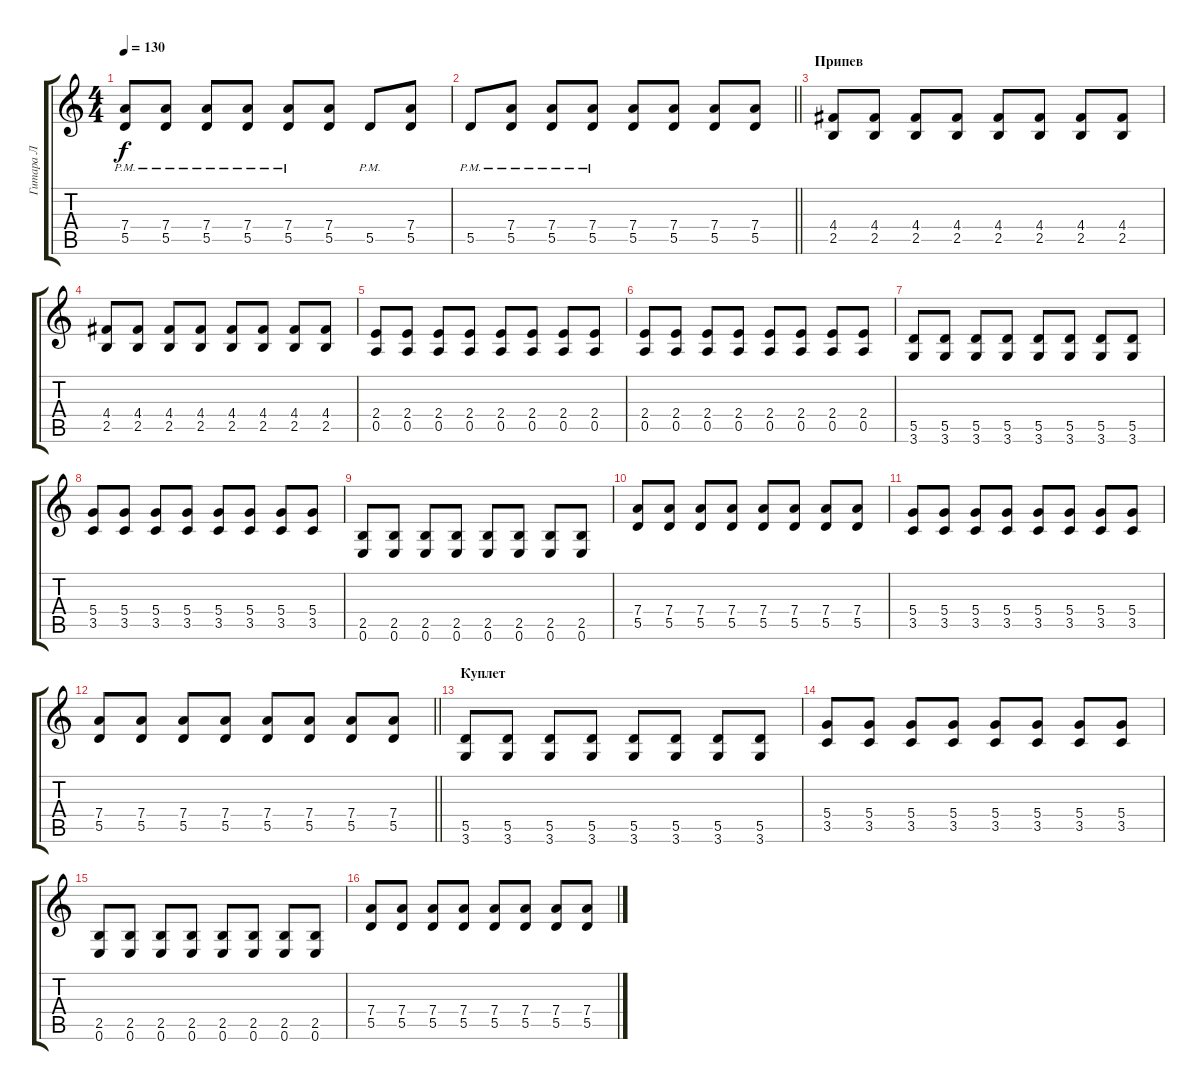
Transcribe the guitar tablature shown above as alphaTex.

\track ("Гитара Л" "Гитара Л") {instrument distortionguitar}
\staff {score tabs}
\tuning (E4 B3 G3 D3 A2 E2) {hide}
\ts (4 4)
\tempo 130
\clef g2
\ks c
(7.4{pm} 5.5{pm}).8{dy f} (7.4{pm} 5.5{pm}).8 (7.4{pm} 5.5{pm}).8 (7.4{pm} 5.5{pm}).8 (7.4{pm} 5.5{pm}).8 (7.4 5.5).8 5.5{pm}.8 (7.4 5.5).8 |
\barLineRight lightlight
5.5{pm}.8 (7.4{pm} 5.5{pm}).8 (7.4{pm} 5.5{pm}).8 (7.4{pm} 5.5{pm}).8 (7.4 5.5).8 (7.4 5.5).8 (7.4 5.5).8 (7.4 5.5).8 |
\section ("" "Припев")
(4.4 2.5).8 (4.4 2.5).8 (4.4 2.5).8 (4.4 2.5).8 (4.4 2.5).8 (4.4 2.5).8 (4.4 2.5).8 (4.4 2.5).8 |
(4.4 2.5).8 (4.4 2.5).8 (4.4 2.5).8 (4.4 2.5).8 (4.4 2.5).8 (4.4 2.5).8 (4.4 2.5).8 (4.4 2.5).8 |
(2.4 0.5).8 (2.4 0.5).8 (2.4 0.5).8 (2.4 0.5).8 (2.4 0.5).8 (2.4 0.5).8 (2.4 0.5).8 (2.4 0.5).8 |
(2.4 0.5).8 (2.4 0.5).8 (2.4 0.5).8 (2.4 0.5).8 (2.4 0.5).8 (2.4 0.5).8 (2.4 0.5).8 (2.4 0.5).8 |
(5.5 3.6).8 (5.5 3.6).8 (5.5 3.6).8 (5.5 3.6).8 (5.5 3.6).8 (5.5 3.6).8 (5.5 3.6).8 (5.5 3.6).8 |
(5.4 3.5).8 (5.4 3.5).8 (5.4 3.5).8 (5.4 3.5).8 (5.4 3.5).8 (5.4 3.5).8 (5.4 3.5).8 (5.4 3.5).8 |
(2.5 0.6).8 (2.5 0.6).8 (2.5 0.6).8 (2.5 0.6).8 (2.5 0.6).8 (2.5 0.6).8 (2.5 0.6).8 (2.5 0.6).8 |
(7.4 5.5).8 (7.4 5.5).8 (7.4 5.5).8 (7.4 5.5).8 (7.4 5.5).8 (7.4 5.5).8 (7.4 5.5).8 (7.4 5.5).8 |
(5.4 3.5).8 (5.4 3.5).8 (5.4 3.5).8 (5.4 3.5).8 (5.4 3.5).8 (5.4 3.5).8 (5.4 3.5).8 (5.4 3.5).8 |
\barLineRight lightlight
(7.4 5.5).8 (7.4 5.5).8 (7.4 5.5).8 (7.4 5.5).8 (7.4 5.5).8 (7.4 5.5).8 (7.4 5.5).8 (7.4 5.5).8 |
\section ("" "Куплет")
(5.5 3.6).8 (5.5 3.6).8 (5.5 3.6).8 (5.5 3.6).8 (5.5 3.6).8 (5.5 3.6).8 (5.5 3.6).8 (5.5 3.6).8 |
(5.4 3.5).8 (5.4 3.5).8 (5.4 3.5).8 (5.4 3.5).8 (5.4 3.5).8 (5.4 3.5).8 (5.4 3.5).8 (5.4 3.5).8 |
(2.5 0.6).8 (2.5 0.6).8 (2.5 0.6).8 (2.5 0.6).8 (2.5 0.6).8 (2.5 0.6).8 (2.5 0.6).8 (2.5 0.6).8 |
(7.4 5.5).8 (7.4 5.5).8 (7.4 5.5).8 (7.4 5.5).8 (7.4 5.5).8 (7.4 5.5).8 (7.4 5.5).8 (7.4 5.5).8
